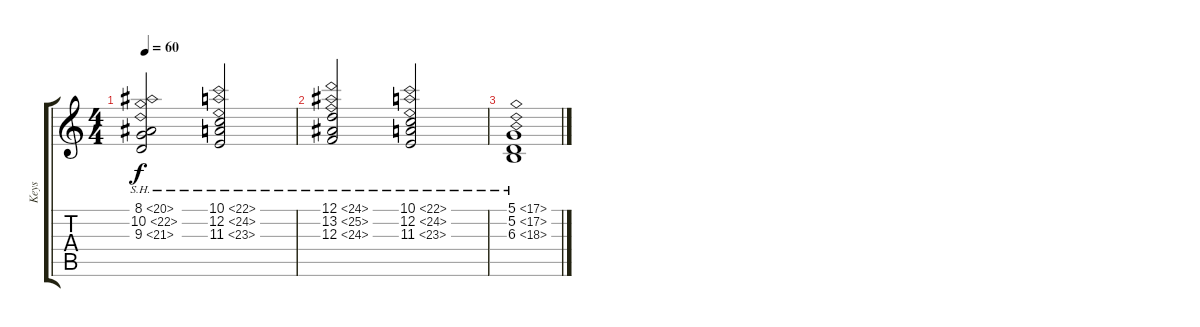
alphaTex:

\track ("Keys" "Keys") {instrument stringensemble1}
\staff {score tabs}
\tuning (D4 A3 F3 C3 G2 C2) {hide}
\ts (4 4)
\tempo 60
\clef g2
\ks c
(8.1{sh 12} 10.2{sh 12} 9.3{sh 12}).2{dy f} (10.1{sh 12} 12.2{sh 12} 11.3{sh 12}).2 |
(12.1{sh 12} 13.2{sh 12} 12.3{sh 12}).2 (10.1{sh 12} 12.2{sh 12} 11.3{sh 12}).2 |
(5.1{sh 12} 5.2{sh 12} 6.3{sh 12}).1
